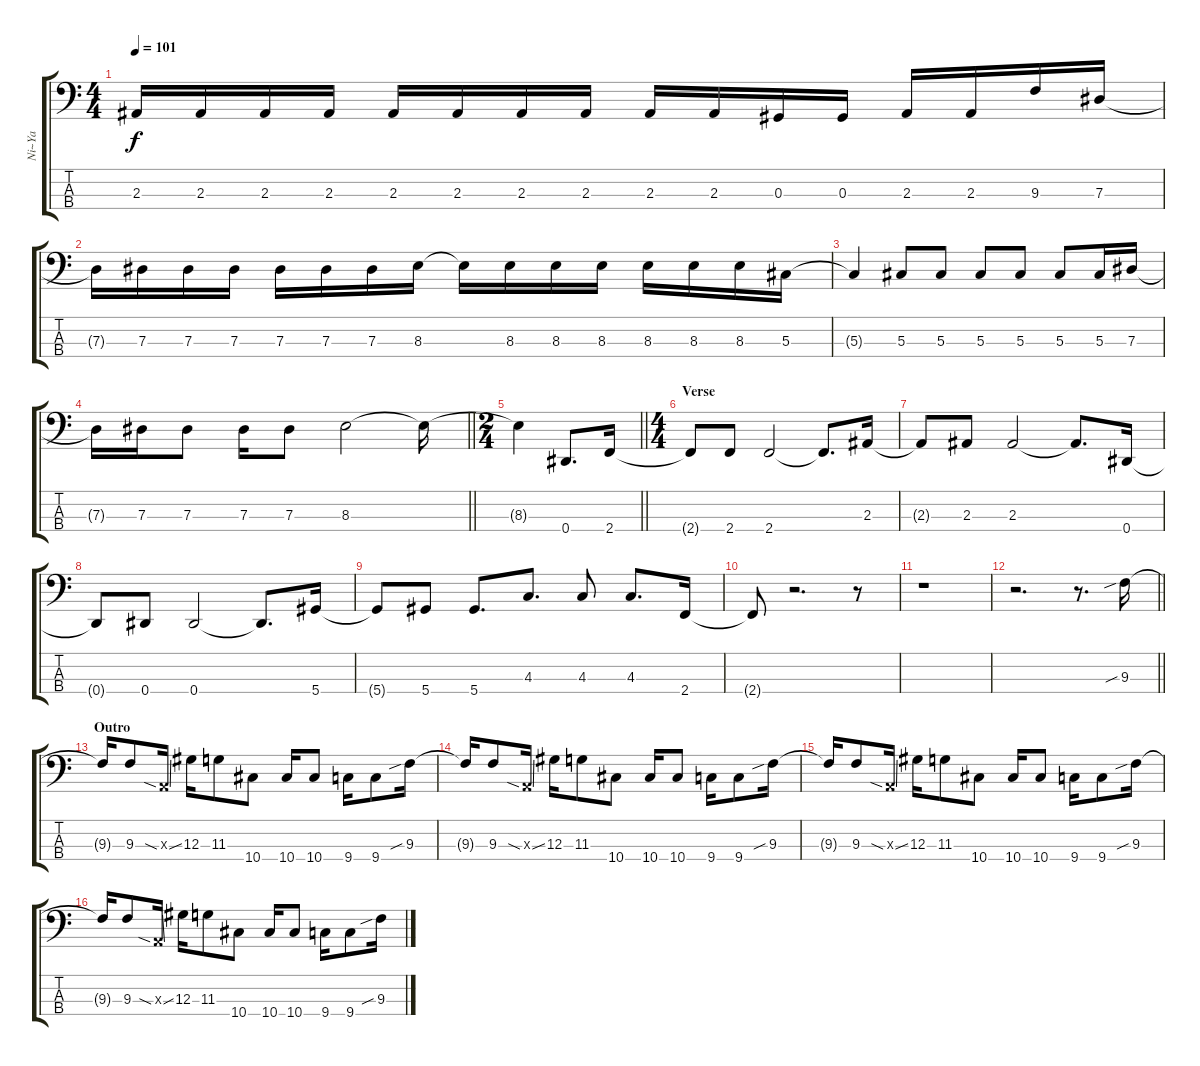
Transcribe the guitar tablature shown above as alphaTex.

\track ("Ni~Ya" "Ni~Ya") {instrument electricbasspick}
\staff {score tabs}
\tuning (Gb2 Db2 Ab1 Eb1) {hide}
\ts (4 4)
\tempo 101
\clef f4
\ks c
2.3{t}.16{dy f} 2.3.16 2.3.16 2.3.16 2.3.16 2.3.16 2.3.16 2.3.16 2.3.16 2.3.16 0.3.16 0.3.16 2.3.16 2.3.16 9.3.16 7.3.16 |
7.3{t}.16 7.3.16 7.3.16 7.3.16 7.3.16 7.3.16 7.3.16 8.3.16 8.3{t}.16 8.3.16 8.3.16 8.3.16 8.3.16 8.3.16 8.3.16 5.3.16 |
5.3{t}.4 5.3.8 5.3.8 5.3.8 5.3.8 5.3.8 5.3.16 7.3.16 |
\barLineRight lightlight
7.3{t}.16 7.3.16 7.3.8 7.3.16 7.3.8 8.3.2 8.3{t}.16 |
\ts (2 4)
\barLineRight lightlight
8.3{t}.4 0.4.8{d} 2.4.16 |
\ts (4 4)
\section ("" "Verse")
2.4{t}.8 2.4.8 2.4.2 2.4{t}.8{d} 2.3.16 |
2.3{t}.8 2.3.8 2.3.2 2.3{t}.8{d} 0.4.16 |
0.4{t}.8 0.4.8 0.4.2 0.4{t}.8{d} 5.4.16 |
5.4{t}.8 5.4.8 5.4.8{d} 4.3.8{d} 4.3.8 4.3.8{d} 2.4.16 |
2.4{t}.8 r.2{d} r.8 |
r.1 |
\barLineRight lightlight
r.2{d} r.8{d} 9.3{sib}.16 |
\section ("" "Outro")
9.3{t}.16 9.3.8 1.3{sia ss x}.16 12.3.16 11.3.8 10.4.8 10.4.16 10.4.8 9.4.16 9.4.8 9.3{sib}.16 |
9.3{t}.16 9.3.8 1.3{sia ss x}.16 12.3.16 11.3.8 10.4.8 10.4.16 10.4.8 9.4.16 9.4.8 9.3{sib}.16 |
9.3{t}.16 9.3.8 1.3{sia ss x}.16 12.3.16 11.3.8 10.4.8 10.4.16 10.4.8 9.4.16 9.4.8 9.3{sib}.16 |
9.3{t}.16 9.3.8 1.3{sia ss x}.16 12.3.16 11.3.8 10.4.8 10.4.16 10.4.8 9.4.16 9.4.8 9.3{sib}.16
